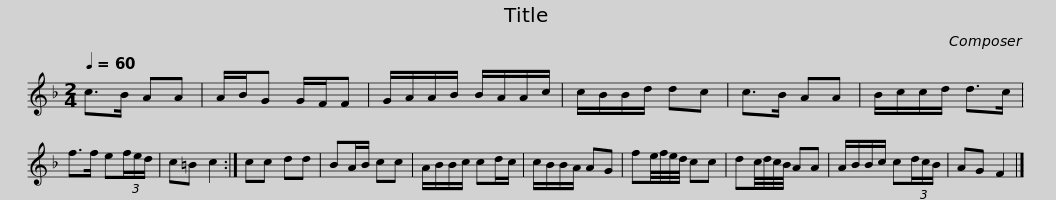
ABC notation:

X:1
L:1/8
Q:1/4=60
M:2/4
I:linebreak $
K:F
V:1 treble
V:1
 c>B AA | A/B/G G/F/F | G/A/A/B/ B/A/A/c/ | c/B/B/d/ dc |$ c>B AA | %5
 B/c/c/d/ d>c | f>f e(3f/e/d/ | c=B c2 :|$ cc dd | BA/B/ cc | %10
 A/B/B/c/ cd/c/ | c/B/B/A/ AG |$ fe/4f/4e/4d/4 cc | dc/4d/4c/4B/4 AA | A/B/B/c/ c(3d/c/B/ | %15
 AG F2 |] %16
